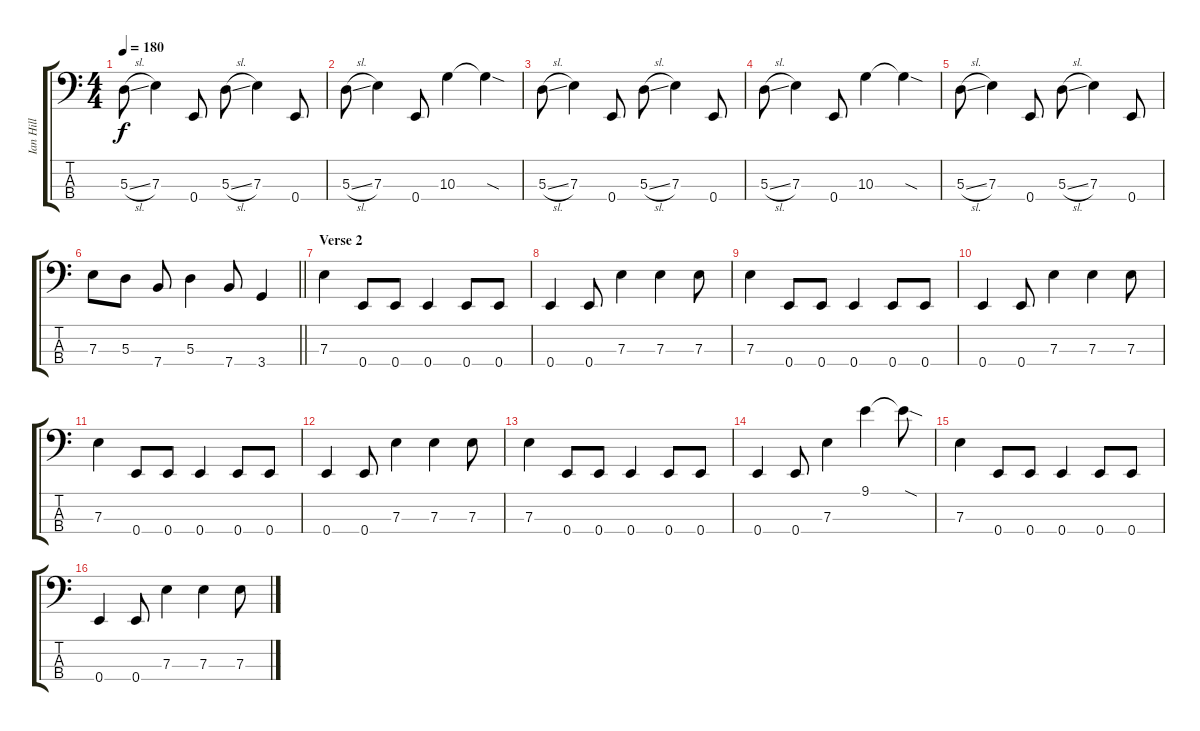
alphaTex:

\track ("Ian Hill" "Ian Hill") {instrument electricbasspick}
\staff {score tabs}
\tuning (G2 D2 A1 E1) {hide}
\ts (4 4)
\tempo 180
\clef f4
\ks c
5.3{sl}.8{dy f} 7.3.4 0.4.8 5.3{sl}.8 7.3.4 0.4.8 |
5.3{sl}.8 7.3.4 0.4.8 10.3.4 10.3{sod t}.4 |
5.3{sl}.8 7.3.4 0.4.8 5.3{sl}.8 7.3.4 0.4.8 |
5.3{sl}.8 7.3.4 0.4.8 10.3.4 10.3{sod t}.4 |
5.3{sl}.8 7.3.4 0.4.8 5.3{sl}.8 7.3.4 0.4.8 |
\barLineRight lightlight
7.3.8 5.3.8 7.4.8 5.3.4 7.4.8 3.4.4 |
\section ("" "Verse 2")
7.3.4 0.4.8 0.4.8 0.4.4 0.4.8 0.4.8 |
0.4.4 0.4.8 7.3.4 7.3.4 7.3.8 |
7.3.4 0.4.8 0.4.8 0.4.4 0.4.8 0.4.8 |
0.4.4 0.4.8 7.3.4 7.3.4 7.3.8 |
7.3.4 0.4.8 0.4.8 0.4.4 0.4.8 0.4.8 |
0.4.4 0.4.8 7.3.4 7.3.4 7.3.8 |
7.3.4 0.4.8 0.4.8 0.4.4 0.4.8 0.4.8 |
0.4.4 0.4.8 7.3.4 9.1.4 9.1{sod t}.8 |
7.3.4 0.4.8 0.4.8 0.4.4 0.4.8 0.4.8 |
0.4.4 0.4.8 7.3.4 7.3.4 7.3.8
